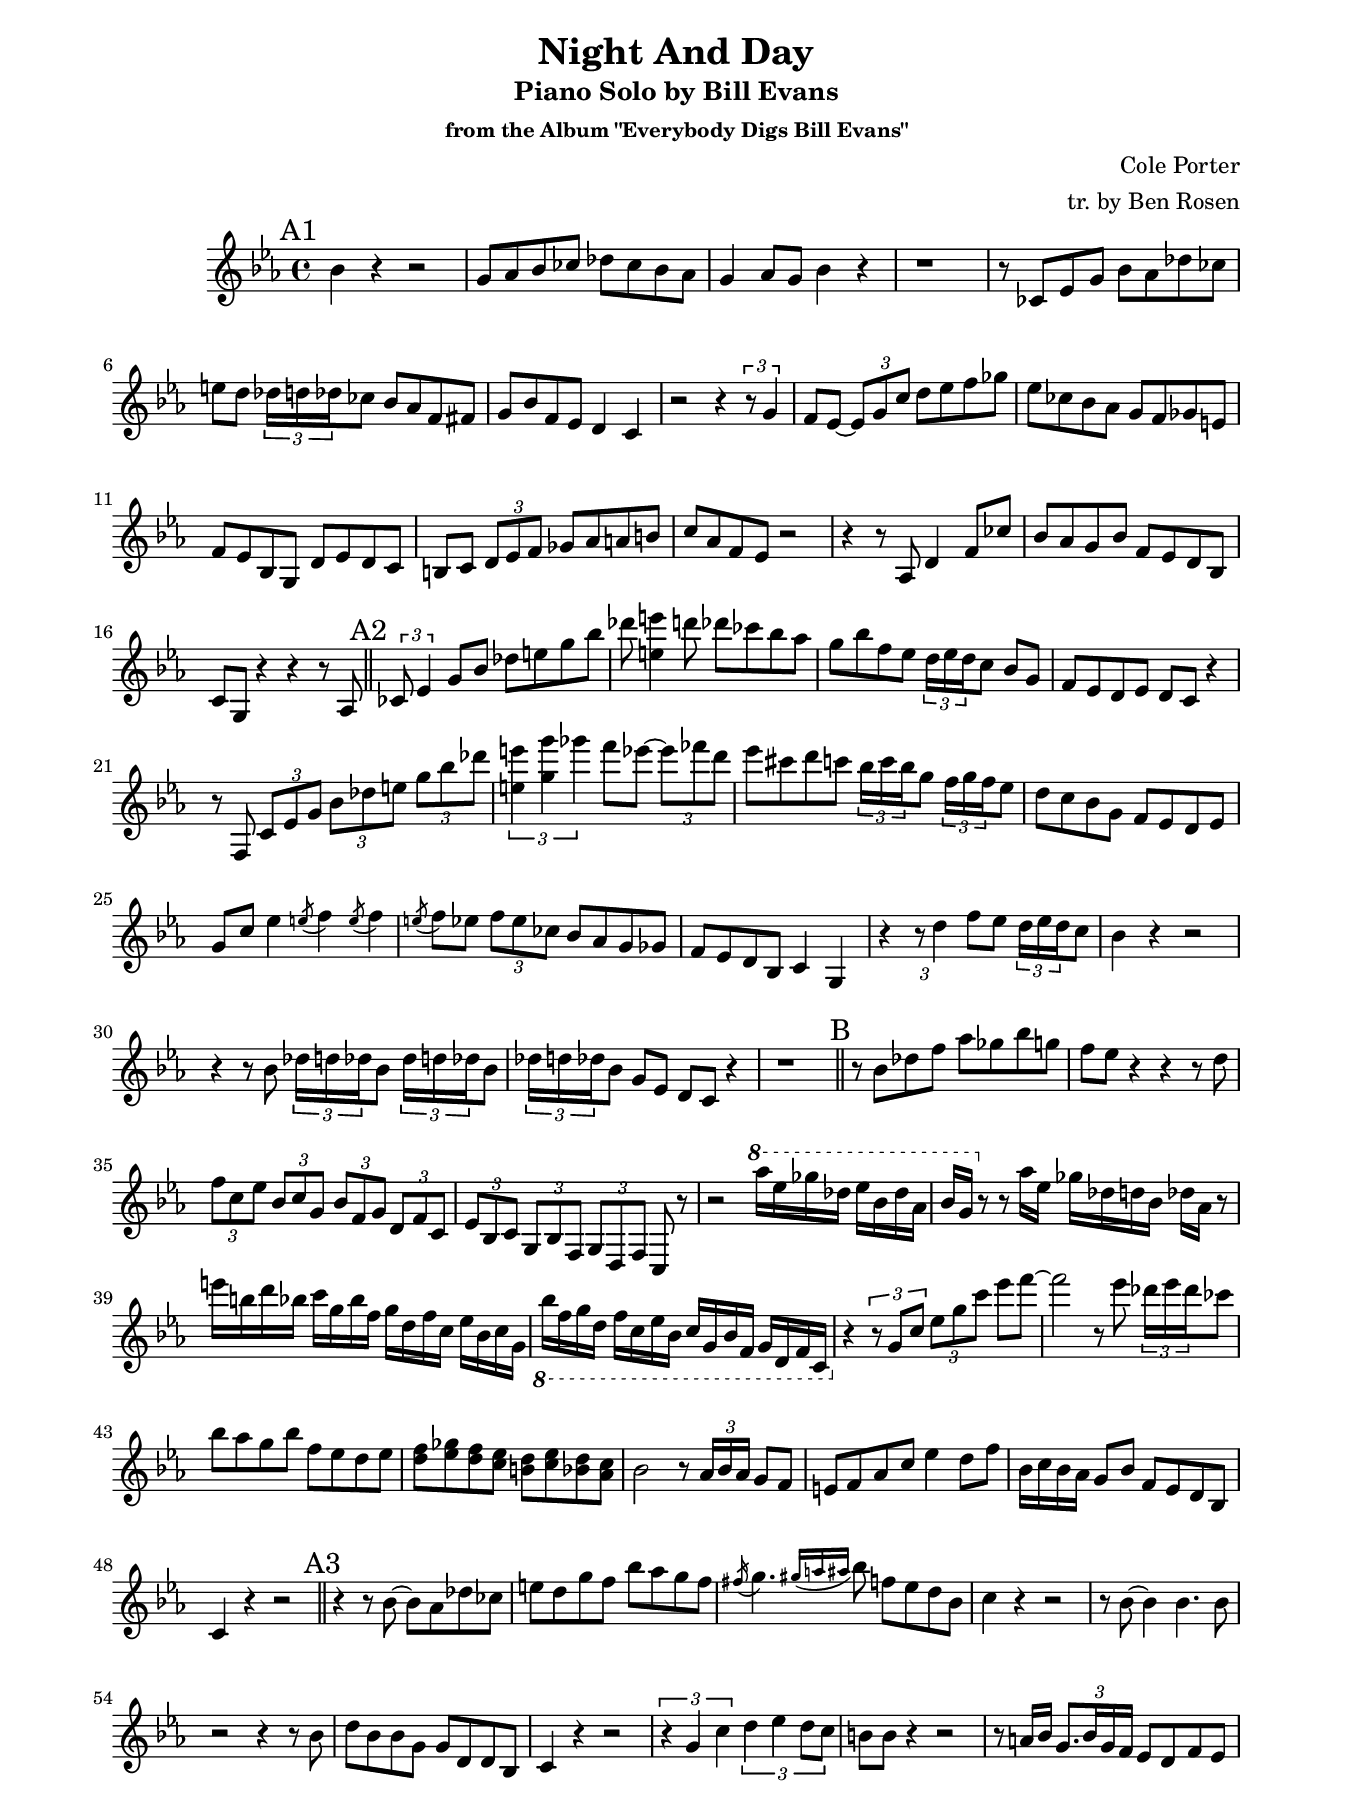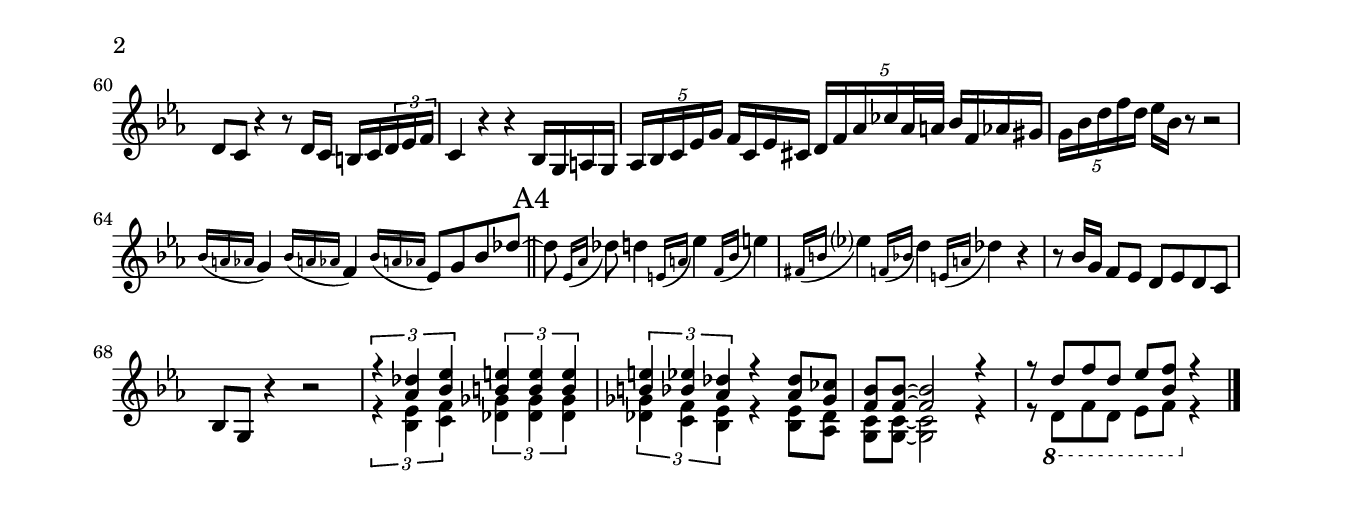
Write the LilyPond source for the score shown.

\version "2.20.0"
% \version "2.19.83"
\language "english"
\pointAndClickOff
\paper {
  #(set-paper-size "c4")
  % #(set-paper-size "letter")
  left-margin = 0.75\in
  right-margin = 0.75\in
  top-margin = 0.5\in
  bottom-margin = 0.5\in
}

\header {
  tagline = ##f
  title = "Night And Day"
  subtitle = "Piano Solo by Bill Evans"
  subsubtitle = "from the Album \"Everybody Digs Bill Evans\""
  composer = "Cole Porter"
  arranger = "tr. by Ben Rosen"
}

aFirst = \relative c'' {
  bf4  r4 r2 |
  g8 af bf cf df cf bf af |
  g4 af8 g bf4 r |
  r1 |

  r8 cf, ef g bf af df cf |
  e d \tuplet 3/2 { df16 d df } cf8 bf af f fs |
  g bf f ef d4 c |
  r2 r4 \tuplet 3/2 { r8 g'4 } |

  f8 ef~ \tuplet 3/2 { ef g c } d ef f gf |
  ef cf bf af g f gf e |
  f ef bf g d' ef d c |
  b c \tuplet 3/2 { d ef f } gf af a b |

  c af f ef r2 |
  r4 r8 af, d4 f8 cf' |
  bf af g bf f ef d bf
  c g r4 r r8 af |
  
  \bar "||"
}

aSecond = \relative c' {
  \tuplet 3/2 { cf8 ef4 } g8 bf df e g bf |
  df <e e,>4 d8 df cf bf af |
  g bf f ef \tuplet 3/2 { d16 ef d } c8 bf g |
  f ef d ef d c r4 |

  r8 f, \tuplet 3/2 { c' ef g } \tuplet 3/2 { bf df e } \tuplet 3/2 { g bf df } |
  \tuplet 3/2 { <e, e'>4 <g g'> gf' } f8 ef~ \tuplet 3/2 { ef ff d } |
  ef cs d c \tuplet 3/2 { bf16 c bf } g8 \tuplet 3/2 { f16 g f } ef8
  d c bf g f ef d ef

  g c ef4 \acciaccatura e8 f4 \acciaccatura e8 f4 |
  \acciaccatura e8 f ef \tuplet 3/2 { f ef cf } bf af g gf |
  f ef d bf c4 g |
  r \tuplet 3/2 { r8 d''4 } f8 ef \tuplet 3/2 { d16 ef d } c8 |

  bf4 r r2 |
  r4 r8 bf \repeat unfold 2 { \tuplet 3/2 { df16 d df } bf8 }
  \tuplet 3/2 { df16 d df } bf8 g ef d c r4 |
  r1 |
  
  \bar "||"
}

bridge = \relative c'' {
  r8 bf df f af gf bf g |
  f ef r4 r r8 d |
  \tuplet 3/2 { f c ef } \tuplet 3/2 { bf c g } \tuplet 3/2 { bf f g } \tuplet 3/2 { d f c } |
  \tuplet 3/2 { ef bf c } \tuplet 3/2 { g bf f } \tuplet 3/2 { g d f } c r |

  r2 \ottava #1 af''''16 ef gf df ef bf df af |
  bf g \ottava #0 r8 r af16 ef gf df d bf df af r8 |
  e''16 b d bf c g bf f g d f c ef bf c g |
  \ottava #-1 bf f g d f c ef bf c g bf f g d f c \ottava #0 |

  r4 \tuplet 3/2 { r8 g'' c } \tuplet 3/2 { ef g c } ef f~ |
  f2 r8 ef \tuplet 3/2 { df16 ef df } cf8 |
  bf af g bf f ef d ef |
  <<
    { f gf f ef d ef d c }
    { d ef d c b c bf af }
  >> |

  bf2 r8 \tuplet 3/2 { af16 bf af } g8 f |
  e f af c ef4 d8 f |
  bf,16 c bf af g8 bf f ef d bf |
  c4 r r2 |
  
  \bar "||"
}

aThird = \relative c'' {
  r4 r8 bf~ bf af df cf |
  e d g f bf af g f |
  \acciaccatura fs16 g4. \acciaccatura { gs16 a as } bf8 f ef d bf |
  c4 r r2 |
  
  r8 bf~ bf4 bf4. bf8 |
  r2 r4 r8 bf |
  d bf bf g g d d bf |
  c4 r r2 |

  \tuplet 3/2 { r4 g' c } \tuplet 3/2 { d ef d8 c } |
  b b r4 r2 |
  r8 a16 bf \tuplet 3/2 { g8. bf16 g f } ef8 d f ef |
  d c r4 r8 d16 c b c \tuplet 3/2 { d ef f } |

  c4 r r bf16 g a g |
  \tuplet 5/4 { af bf c ef g } f c ef cs \tuplet 5/4 { d f af cf af32 a } bf16 f af gs |
  \tuplet 5/4 { g bf d f d } ef bf r8 r2 |
  \acciaccatura { bf16 a af } g4 \acciaccatura { bf16 a af } f4 \acciaccatura { bf16 a af } ef8 g bf df~ |
  
  \bar "||"
}

aFourth = \relative c'' {
  df \acciaccatura { ef,16 af } df8 d4 \acciaccatura { e,16 a } ef'4 \acciaccatura { f,16 bf } e4 |
  \acciaccatura { fs,16 b } ef?4 \acciaccatura { f,16 bf } d4 \acciaccatura { e,16 a } df4 r |
  r8 bf16 g f8 ef d ef d c |
  bf g r4 r2 |

  <<
    <<
      { \tuplet 3/2 { r4 df'' ef } \tuplet 3/2 { e e e } }
      { \tuplet 3/2 { r4 af, bf } \tuplet 3/2 { b b b } }
    >>
    \\
    <<
      { \tuplet 3/2 { r4 ef, f } \tuplet 3/2 { gf gf gf } }
      { \tuplet 3/2 { r4 bf, c } \tuplet 3/2 { df df df } }
    >>
  >> |
  <<
    <<
      { \tuplet 3/2 { e' ef df } r4 df8 cf }
      { \tuplet 3/2 { b4 bf af } r4 af8 gf }
    >>
    \\
    <<
      { \tuplet 3/2 { gf4 f ef } r4 ef8 df }
      { \tuplet 3/2 { df4 c bf } r4 bf8 af }
    >>
  >> |
  <<
    <<
      { bf' bf~ bf2 r4 }
      { f8 f~ f2 r4 }
    >>
    \\
    <<
      { c8 c~ c2 r4 }
      { g8 g~ g2 r4 }
    >>
  >> |
  <<
    { r8 \ottava #-1 d' f d ef <f bf,> \ottava #0 r4 }
    \\
    { r8 d, f d ef f r4 }
  >> |

  \bar "|."
}

\score {
  \new Staff {
    \clef treble
    \key ef \major
    \time 4/4

    \mark "A1"
    \aFirst
    \mark "A2"
    \aSecond
    \mark "B"
    \bridge
    \mark "A3"
    \aThird
    \mark "A4"
    \aFourth
  }
}
